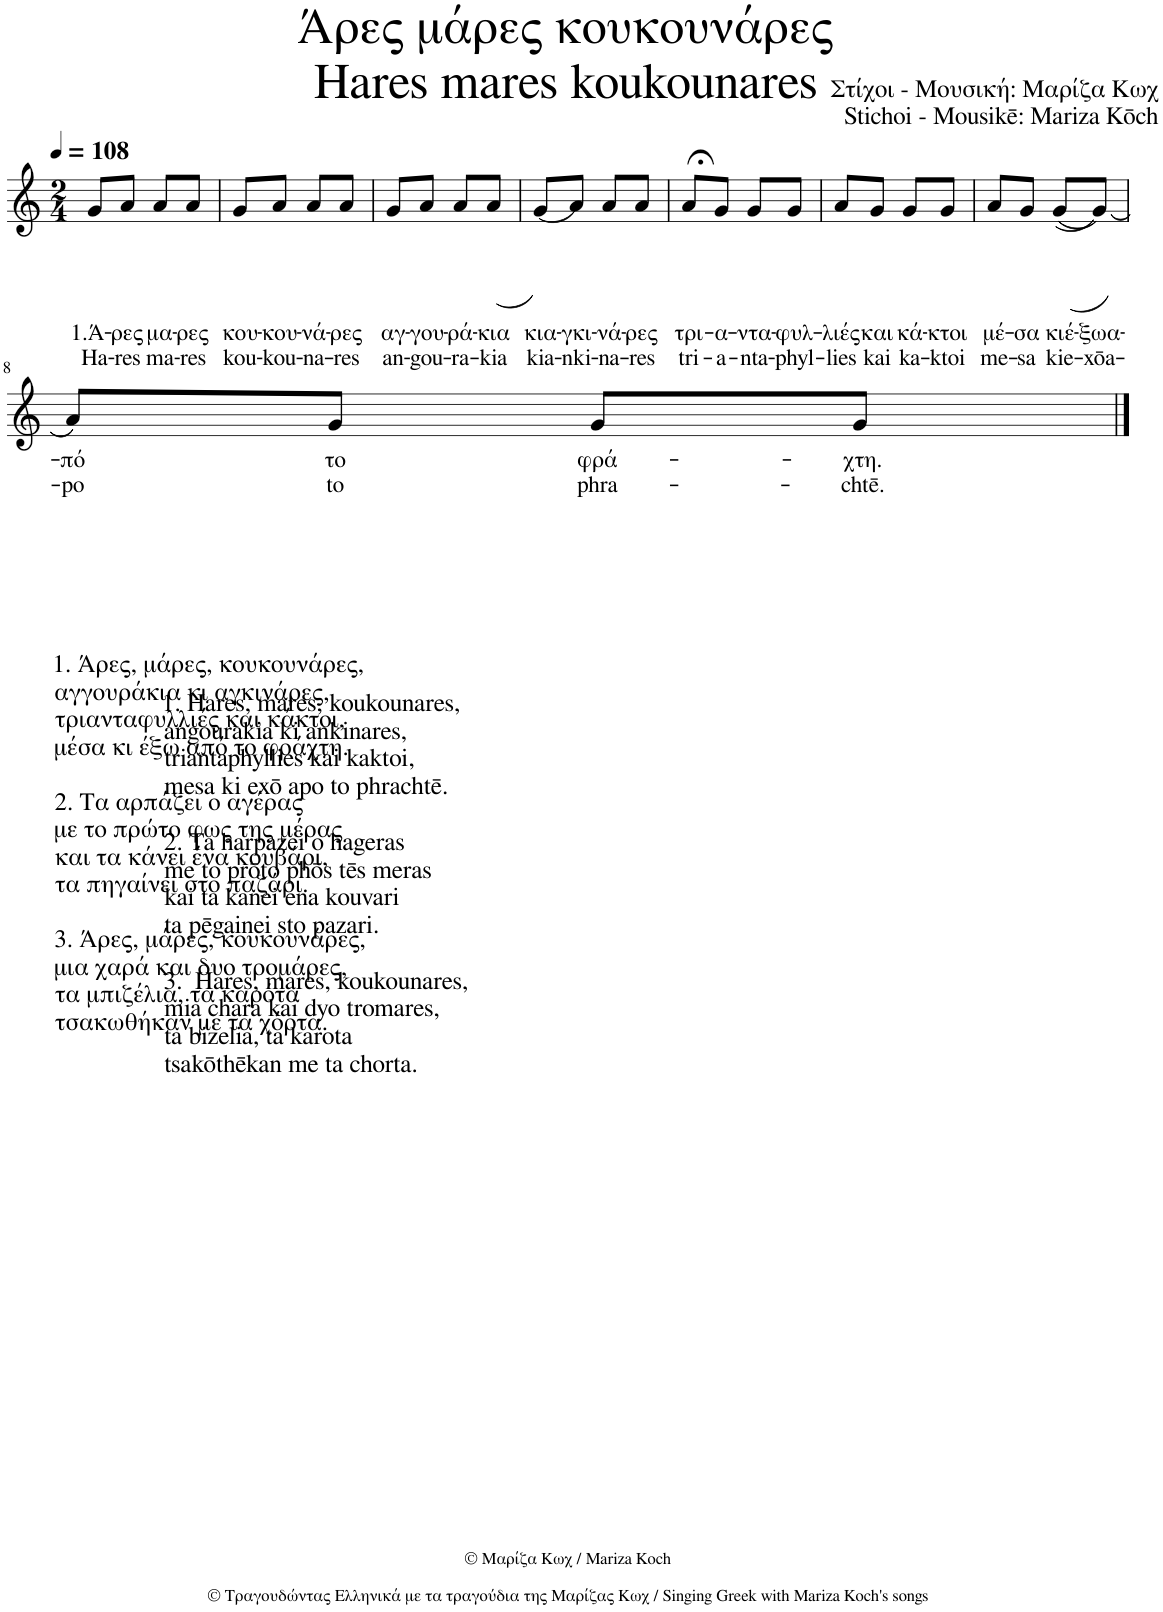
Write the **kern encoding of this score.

**kern	**text	**text
*part1	*part1	*part1
*staff1	*staff1	*staff1
*I"Piano	*	*
*I'Pno.	*	*
*clefG2	*	*
*k[]	*	*
*M2/4	*	*
*MM108	*	*
=1	=1	=1
!	!LO:LY:b	!LO:LY:b
8g/L	1.Ά-	Ha-
!	!LO:LY:b	!LO:LY:b
8a/J	-ρες	-res
!	!LO:LY:b	!LO:LY:b
8a/L	μα-	ma-
!	!LO:LY:b	!LO:LY:b
8a/J	-ρες	-res
=2	=2	=2
!	!LO:LY:b	!LO:LY:b
8g/L	κου-	kou-
!	!LO:LY:b	!LO:LY:b
8a/J	-κου-	-kou-
!	!LO:LY:b	!LO:LY:b
8a/L	-νά-	-na-
!	!LO:LY:b	!LO:LY:b
8a/J	-ρες	-res
=3	=3	=3
!	!LO:LY:b	!LO:LY:b
8g/L	αγ-	an-
!	!LO:LY:b	!LO:LY:b
8a/J	-γου-	-gou-
!	!LO:LY:b	!LO:LY:b
8a/L	-ρά-	-ra-
!	!LO:LY:b	!LO:LY:b
8a/J	-κια	-kia
=4	=4	=4
!	!LO:LY:b	!LO:LY:b
((8g/L	κια-	kia-
!	!LO:LY:b	!LO:LY:b
8a/J))	-γκι-	-nki-
!	!LO:LY:b	!LO:LY:b
8a/L	-νά-	-na-
!	!LO:LY:b	!LO:LY:b
8a;</J	-ρες	-res
=5	=5	=5
!	!LO:LY:b	!LO:LY:b
8a/L	τρι-	tri-
!	!LO:LY:b	!LO:LY:b
8g/J	-α-	-a-
!	!LO:LY:b	!LO:LY:b
8g/L	-ντα-	-nta-
!	!LO:LY:b	!LO:LY:b
8g/J	-φυλ-	-phyl-
=6	=6	=6
!	!LO:LY:b	!LO:LY:b
8a/L	-λιές	-lies
!	!LO:LY:b	!LO:LY:b
8g/J	και	kai
!	!LO:LY:b	!LO:LY:b
8g/L	κά-	ka-
!	!LO:LY:b	!LO:LY:b
8g/J	-κτοι	-ktoi
=7	=7	=7
!	!LO:LY:b	!LO:LY:b
8a/L	μέ-	me-
!	!LO:LY:b	!LO:LY:b
8g/J	-σα	-sa
!	!LO:LY:b	!LO:LY:b
(((8g/L	κιέ-	kie-
!	!LO:LY:b	!LO:LY:b
(8g/J)))	-ξωα-	-xōa-
!!LO:LB:g=z
=8	=8	=8
!LO:TX:b:t=1. Άρες, μάρες, κουκουνάρες,	!	!
!LO:TX:b:t=αγγουράκια κι αγκινάρες,	!	!
!LO:TX:b:t=τριανταφυλλιές και κάκτοι,	!	!
!LO:TX:b:t=μέσα κι έξω από το φράχτη.	!	!
!LO:TX:b:t=2. Τα αρπάζει ο αγέρας	!	!
!LO:TX:b:t=με το πρώτο φως της μέρας	!	!
!LO:TX:b:t=και τα κάνει ένα κουβάρι,	!	!
!LO:TX:b:t=τα πηγαίνει στο παζάρι.	!	!
!LO:TX:b:t=3. Άρες, μάρες, κουκουνάρες,	!	!
!LO:TX:b:t=μια χαρά και δυο τρομάρες,	!	!
!LO:TX:b:t=τα μπιζέλια, τα καρότα	!	!
!LO:TX:b:t=τσακωθήκαν με τα χόρτα.	!	!
!	!LO:LY:b	!LO:LY:b
8a/L)	-πό	-po
!	!LO:LY:b	!LO:LY:b
8g/J	το	to
!LO:TX:b:t=1. Hares, mares, koukounares,	!	!
!LO:TX:b:t=angourakia ki ankinares,	!	!
!LO:TX:b:t=triantaphyllies kai kaktoi,	!	!
!LO:TX:b:t=mesa ki exō apo to phrachtē.	!	!
!LO:TX:b:t=2. Ta harpazei o hageras	!	!
!LO:TX:b:t=me to prōto phōs tēs meras	!	!
!LO:TX:b:t=kai ta kanei ena kouvari	!	!
!LO:TX:b:t=ta pēgainei sto pazari.	!	!
!LO:TX:b:t=3.  Hares, mares, koukounares,	!	!
!LO:TX:b:t=mia chara kai dyo tromares,	!	!
!LO:TX:b:t=ta bizelia, ta karota	!	!
!LO:TX:b:t=tsakōthēkan me ta chorta.	!	!
!	!LO:LY:b	!LO:LY:b
8g/L	φρά-	phra-
!	!LO:LY:b	!LO:LY:b
8g/J	-χτη.	-chtē.
==	==	==
*-	*-	*-
